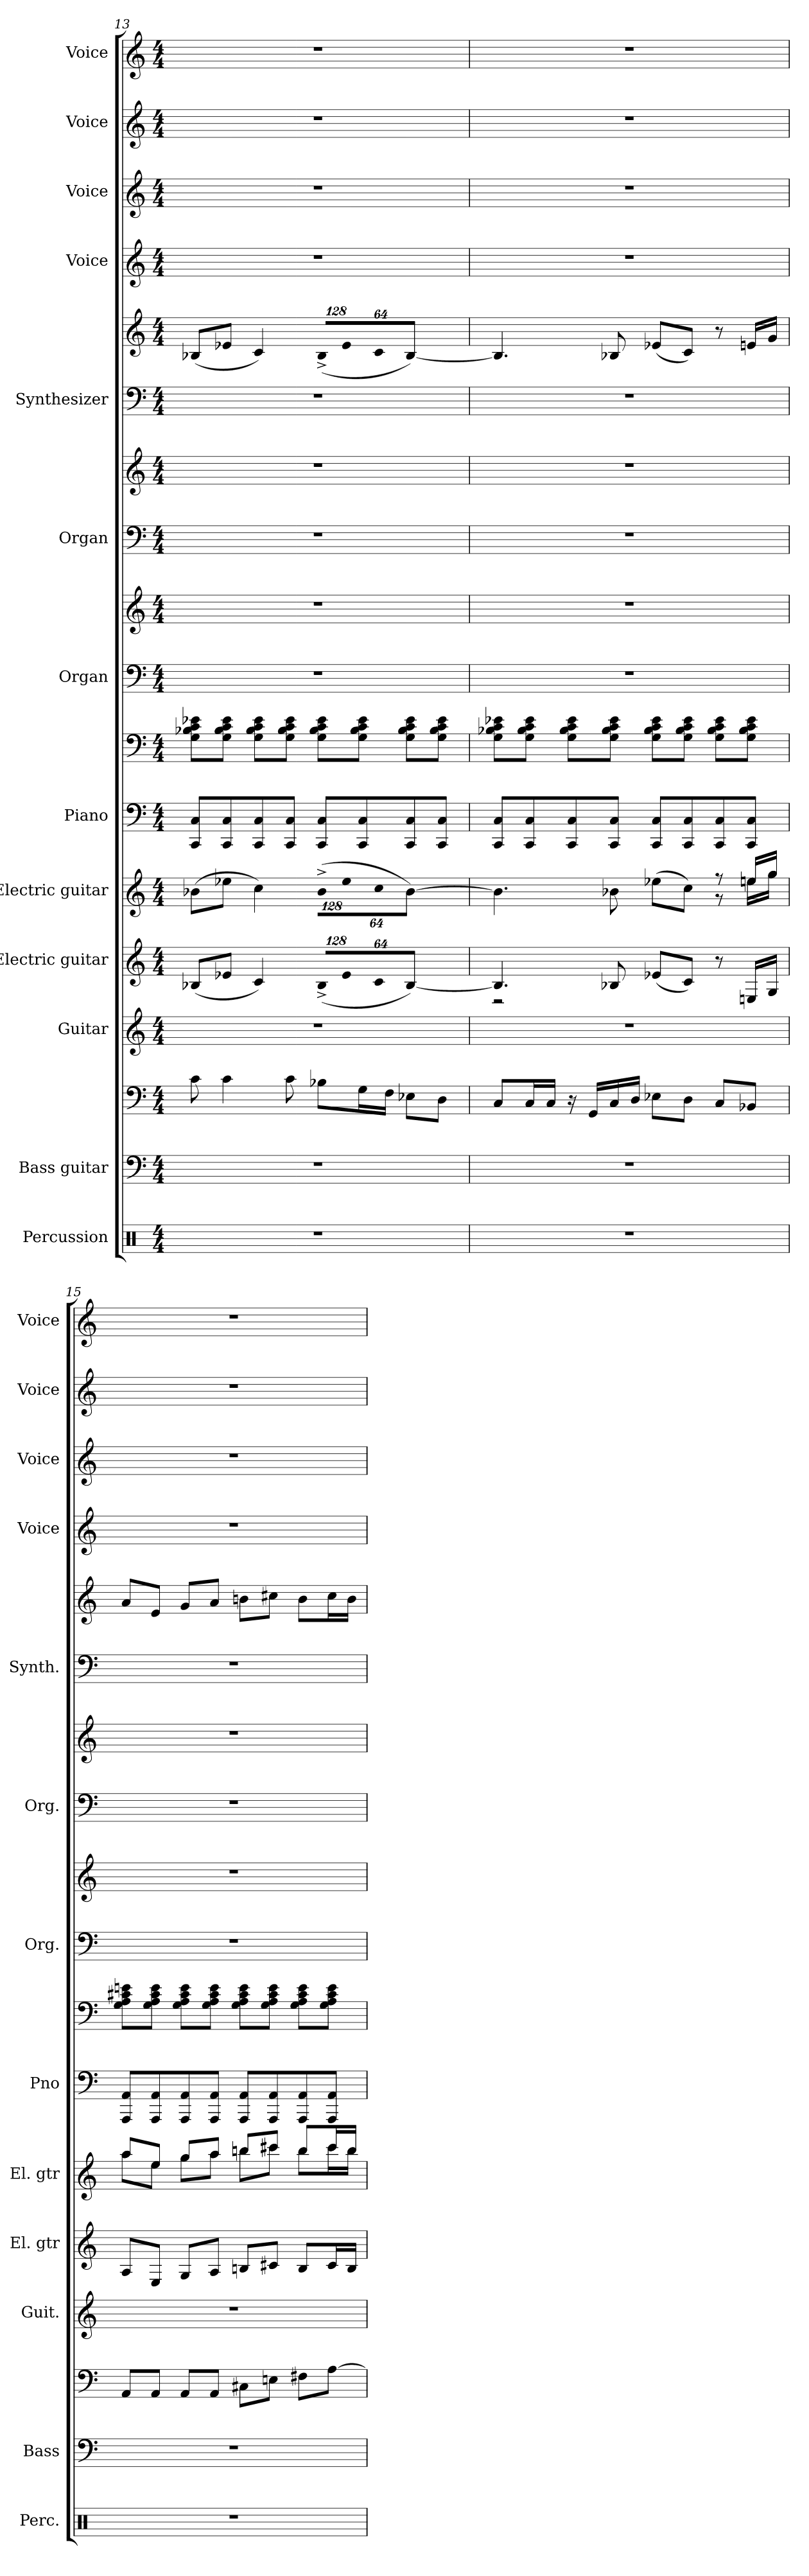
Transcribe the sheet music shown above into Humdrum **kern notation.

**kern	**kern	**kern	**kern	**kern	**kern	**kern	**kern	**kern	**kern	**kern	**kern	**kern	**kern	**kern	**kern	**kern	**kern
*part13	*part12	*part12	*part11	*part10	*part9	*part8	*part8	*part7	*part7	*part6	*part6	*part5	*part5	*part4	*part3	*part2	*part1
*staff18	*staff17	*staff16	*staff15	*staff14	*staff13	*staff12	*staff11	*staff10	*staff9	*staff8	*staff7	*staff6	*staff5	*staff4	*staff3	*staff2	*staff1
*I"Percussion	*I"Bass guitar	*	*I"Guitar	*I"Electric guitar	*I"Electric guitar	*I"Piano	*	*I"Organ	*	*I"Organ	*	*I"Synthesizer	*	*I"Voice	*I"Voice	*I"Voice	*I"Voice
*I'Perc.	*I'Bass	*	*I'Guit.	*I'El. gtr	*I'El. gtr	*I'Pno	*	*I'Org.	*	*I'Org.	*	*I'Synth.	*	*I'Voice	*I'Voice	*I'Voice	*I'Voice
!!LO:LB:g=z
*clefX	*clefF4	*clefF4	*clefG2	*clefG2	*clefG2	*clefF4	*clefF4	*clefF4	*clefG2	*clefF4	*clefG2	*clefF4	*clefG2	*clefG2	*clefG2	*clefG2	*clefG2
*	*ITrd7c12	*ITrd7c12	*ITrd7c12	*ITrd7c12	*ITrd7c12	*	*	*	*	*	*	*	*	*	*	*	*
*k[]	*k[]	*k[]	*k[]	*k[]	*k[]	*k[]	*k[]	*k[]	*k[]	*k[]	*k[]	*k[]	*k[]	*k[]	*k[]	*k[]	*k[]
*C:	*C:	*C:	*C:	*C:	*C:	*C:	*C:	*C:	*C:	*C:	*C:	*C:	*C:	*C:	*C:	*C:	*C:
*M4/4	*M4/4	*M4/4	*M4/4	*M4/4	*M4/4	*M4/4	*M4/4	*M4/4	*M4/4	*M4/4	*M4/4	*M4/4	*M4/4	*M4/4	*M4/4	*M4/4	*M4/4
=13	=13	=13	=13	=13	=13	=13	=13	=13	=13	=13	=13	=13	=13	=13	=13	=13	=13
1r	1r	8Ci\	1r	(8BB-Xi/L	(8B-Xi\L	8CCi/ 8CiL	8Gi\ 8B-Xi 8ci 8e-XiL	1r	1r	1r	1r	1r	(8B-Xi/L	1r	1r	1r	1r
.	.	4Ci\	.	8E-Xi/J	8e-Xi\J	8CCi/ 8Ci	8Gi\ 8B-i 8ci 8e-iJ	.	.	.	.	.	8e-Xi/J	.	.	.	.
.	.	.	.	4Ci/)	4ci\)	8CCi/ 8Ci	8Gi\ 8B-i 8ci 8e-iL	.	.	.	.	.	4ci/)	.	.	.	.
.	.	8Ci\	.	.	.	8CCi/ 8CiJ	8Gi\ 8B-i 8ci 8e-iJ	.	.	.	.	.	.	.	.	.	.
*	*	*	*	*Xbrackettup	*	*	*	*	*	*	*	*	*	*	*	*	*
!	!	!	!	!LO:N:vis=8	!	!	!	!	!	!	!	!	!	!	!	!	!
*	*	*	*	*	*Xbrackettup	*	*	*	*	*	*	*	*	*	*	*	*
!	!	!	!	!	!LO:N:vis=8	!	!	!	!	!	!	!	!	!	!	!	!
*	*	*	*	*	*	*	*	*	*	*	*	*	*Xbrackettup	*	*	*	*
!	!	!	!	!	!	!	!	!	!	!	!	!	!LO:N:vis=8	!	!	!	!
.	.	8BB-Xi\L	.	(1024%85BB-^i/L	(1024%85B-^i\L	8CCi/ 8CiL	8Gi\ 8B-i 8ci 8e-iL	.	.	.	.	.	(1024%85B-^i/L	.	.	.	.
!	!	!	!	!LO:N:vis=8	!LO:N:vis=8	!	!	!	!	!	!	!	!LO:N:vis=8	!	!	!	!
.	.	.	.	1024%85E-i/	1024%85e-i\	.	.	.	.	.	.	.	1024%85e-i/	.	.	.	.
.	.	16GGi\L	.	.	.	8CCi/ 8Ci	8Gi\ 8B-i 8ci 8e-iJ	.	.	.	.	.	.	.	.	.	.
!	!	!	!	!LO:N:vis=8	!LO:N:vis=8	!	!	!	!	!	!	!	!LO:N:vis=8	!	!	!	!
.	.	.	.	512%43Ci/J	512%43ci\J	.	.	.	.	.	.	.	512%43ci/J	.	.	.	.
.	.	16FFi\JJ	.	.	.	.	.	.	.	.	.	.	.	.	.	.	.
.	.	8EE-Xi\L	.	[<4BB-i/)	[>4B-i\)	8CCi/ 8Ci	8Gi\ 8B-i 8ci 8e-iL	.	.	.	.	.	[<4B-i/)	.	.	.	.
.	.	8DDi\J	.	.	.	8CCi/ 8CiJ	8Gi\ 8B-i 8ci 8e-iJ	.	.	.	.	.	.	.	.	.	.
=14	=14	=14	=14	=14	=14	=14	=14	=14	=14	=14	=14	=14	=14	=14	=14	=14	=14
*	*	*	*	*^	*^	*	*	*	*	*	*	*	*	*	*	*	*
1r	1r	8CCi/L	1r	4.BB-i/]	2r	4.B-i\]	2.ryy	8CCi/ 8CiL	8Gi\ 8B-Xi 8ci 8e-XiL	1r	1r	1r	1r	1r	4.B-i/]	1r	1r	1r	1r
.	.	16CCi/L	.	.	.	.	.	8CCi/ 8Ci	8Gi\ 8B-i 8ci 8e-iJ	.	.	.	.	.	.	.	.	.	.
.	.	16CCi/JJ	.	.	.	.	.	.	.	.	.	.	.	.	.	.	.	.	.
.	.	16r	.	.	.	.	.	8CCi/ 8Ci	8Gi\ 8B-i 8ci 8e-iL	.	.	.	.	.	.	.	.	.	.
.	.	16GGGi/LL	.	.	.	.	.	.	.	.	.	.	.	.	.	.	.	.	.
.	.	16CCi/	.	8BB-Xi/	.	8B-Xi\	.	8CCi/ 8CiJ	8Gi\ 8B-i 8ci 8e-iJ	.	.	.	.	.	8B-Xi/	.	.	.	.
.	.	16DDi/JJ	.	.	.	.	.	.	.	.	.	.	.	.	.	.	.	.	.
.	.	8EE-Xi\L	.	(8E-Xi/L	2ryy	(8e-Xi\L	.	8CCi/ 8CiL	8Gi\ 8B-i 8ci 8e-iL	.	.	.	.	.	(8e-Xi/L	.	.	.	.
.	.	8DDi\J	.	8Ci/J)	.	8ci\J)	.	8CCi/ 8Ci	8Gi\ 8B-i 8ci 8e-iJ	.	.	.	.	.	8ci/J)	.	.	.	.
.	.	8CCi/L	.	8r	.	8r	8r	8CCi/ 8Ci	8Gi\ 8B-i 8ci 8e-iL	.	.	.	.	.	8r	.	.	.	.
.	.	8BBB-Xi/J	.	16EEni/LL	.	16eni/LL	16eni\LL	8CCi/ 8CiJ	8Gi\ 8B-i 8ci 8e-iJ	.	.	.	.	.	16eni/LL	.	.	.	.
.	.	.	.	16GGi/JJ	.	16gi/JJ	16gi\JJ	.	.	.	.	.	.	.	16gi/JJ	.	.	.	.
*	*	*	*	*v	*v	*	*	*	*	*	*	*	*	*	*	*	*	*	*
=15	=15	=15	=15	=15	=15	=15	=15	=15	=15	=15	=15	=15	=15	=15	=15	=15	=15	=15
1r	1r	8AAAi/L	1r	8AAi/L	8ai/L	8ai\L	8AAAi/ 8AAiL	8Gi\ 8Ai 8c#Xi 8eniL	1r	1r	1r	1r	1r	8ai/L	1r	1r	1r	1r
.	.	8AAAi/J	.	8EEi/J	8ei/J	8ei\J	8AAAi/ 8AAi	8Gi\ 8Ai 8c#i 8eiJ	.	.	.	.	.	8ei/J	.	.	.	.
.	.	8AAAi/L	.	8GGi/L	8gi/L	8gi\L	8AAAi/ 8AAi	8Gi\ 8Ai 8c#i 8eiL	.	.	.	.	.	8gi/L	.	.	.	.
.	.	8AAAi/J	.	8AAi/J	8ai/J	8ai\J	8AAAi/ 8AAiJ	8Gi\ 8Ai 8c#i 8eiJ	.	.	.	.	.	8ai/J	.	.	.	.
.	.	8CC#Xi\L	.	8BBni/L	8bni/L	8bni\L	8AAAi/ 8AAiL	8Gi\ 8Ai 8c#i 8eiL	.	.	.	.	.	8bni\L	.	.	.	.
.	.	8EEni\J	.	8C#Xi/J	8cc#Xi/J	8cc#Xi\J	8AAAi/ 8AAi	8Gi\ 8Ai 8c#i 8eiJ	.	.	.	.	.	8cc#Xi\J	.	.	.	.
.	.	8FF#Xi\L	.	8BBi/L	8bi/L	8bi\L	8AAAi/ 8AAi	8Gi\ 8Ai 8c#i 8eiL	.	.	.	.	.	8bi\L	.	.	.	.
.	.	[>8AAi\J	.	16C#i/L	16cc#i/L	16cc#i\L	8AAAi/ 8AAiJ	8Gi\ 8Ai 8c#i 8eiJ	.	.	.	.	.	16cc#i\L	.	.	.	.
.	.	.	.	16BBi/JJ	16bi/JJ	16bi\JJ	.	.	.	.	.	.	.	16bi\JJ	.	.	.	.
*	*	*	*	*	*v	*v	*	*	*	*	*	*	*	*	*	*	*	*
=	=	=	=	=	=	=	=	=	=	=	=	=	=	=	=	=	=
*-	*-	*-	*-	*-	*-	*-	*-	*-	*-	*-	*-	*-	*-	*-	*-	*-	*-
